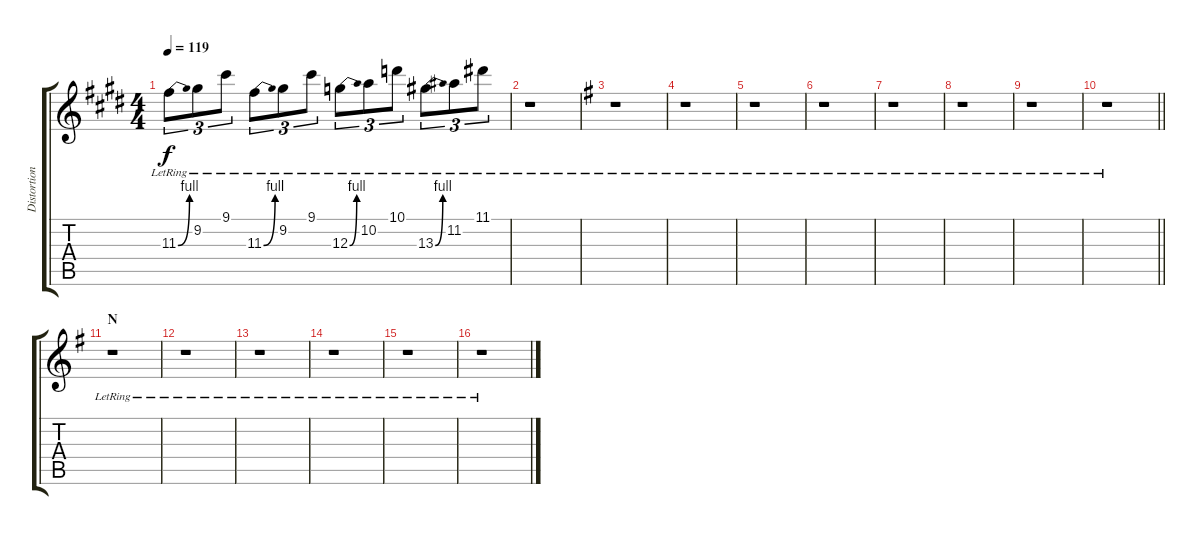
\track ("Distortion w/ Wah-wah" "Distortion") {instrument distortionguitar}
\staff {score tabs}
\tuning (E4 B3 G3 D3 A2 E2) {hide}
\ts (4 4)
\tempo 119
\clef g2
\ks e
11.3{be (bend 0 0 60 4) lr}.8{tu (3 2) dy f} 9.2{lr}.8{tu (3 2)} 9.1{lr}.8{tu (3 2)} 11.3{be (bend 0 0 60 4) lr}.8{tu (3 2)} 9.2{lr}.8{tu (3 2)} 9.1{lr}.8{tu (3 2)} 12.3{be (bend 0 0 60 4) lr}.8{tu (3 2)} 10.2{lr}.8{tu (3 2)} 10.1{lr}.8{tu (3 2)} 13.3{be (bend 0 0 60 4) lr}.8{tu (3 2)} 11.2{lr}.8{tu (3 2)} 11.1{lr}.8{tu (3 2)} |
r.1 |
\ks g
r.1 |
r.1 |
r.1 |
r.1 |
r.1 |
r.1 |
r.1 |
\barLineRight lightlight
r.1 |
\section ("" "N")
r.1 |
r.1 |
r.1 |
r.1 |
r.1 |
r.1
